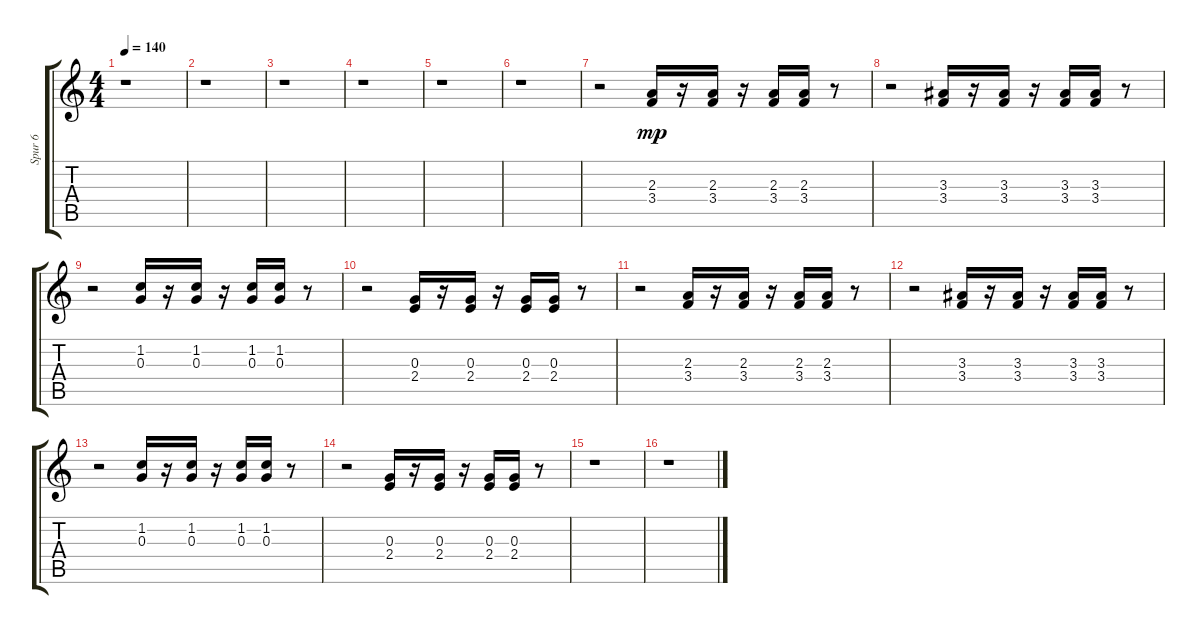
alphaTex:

\track ("Spur 6" "Spur 6") {instrument synthbass1}
\staff {score tabs}
\tuning (E4 B3 G3 D3 A2 E2) {hide}
\ts (4 4)
\tempo 140
\clef g2
\ks c
r.1{dy f} |
r.1 |
r.1 |
r.1 |
r.1 |
r.1 |
r.2 (2.3 3.4).16{dy mp} r.16 (2.3 3.4).16 r.16 (2.3 3.4).16 (2.3 3.4).16 r.8 |
r.2 (3.3 3.4).16 r.16 (3.3 3.4).16 r.16 (3.3 3.4).16 (3.3 3.4).16 r.8 |
r.2 (1.2 0.3).16 r.16 (1.2 0.3).16 r.16 (1.2 0.3).16 (1.2 0.3).16 r.8 |
r.2 (0.3 2.4).16 r.16 (0.3 2.4).16 r.16 (0.3 2.4).16 (0.3 2.4).16 r.8 |
r.2 (2.3 3.4).16 r.16 (2.3 3.4).16 r.16 (2.3 3.4).16 (2.3 3.4).16 r.8 |
r.2 (3.3 3.4).16 r.16 (3.3 3.4).16 r.16 (3.3 3.4).16 (3.3 3.4).16 r.8 |
r.2 (1.2 0.3).16 r.16 (1.2 0.3).16 r.16 (1.2 0.3).16 (1.2 0.3).16 r.8 |
r.2 (0.3 2.4).16 r.16 (0.3 2.4).16 r.16 (0.3 2.4).16 (0.3 2.4).16 r.8 |
r.1 |
r.1
